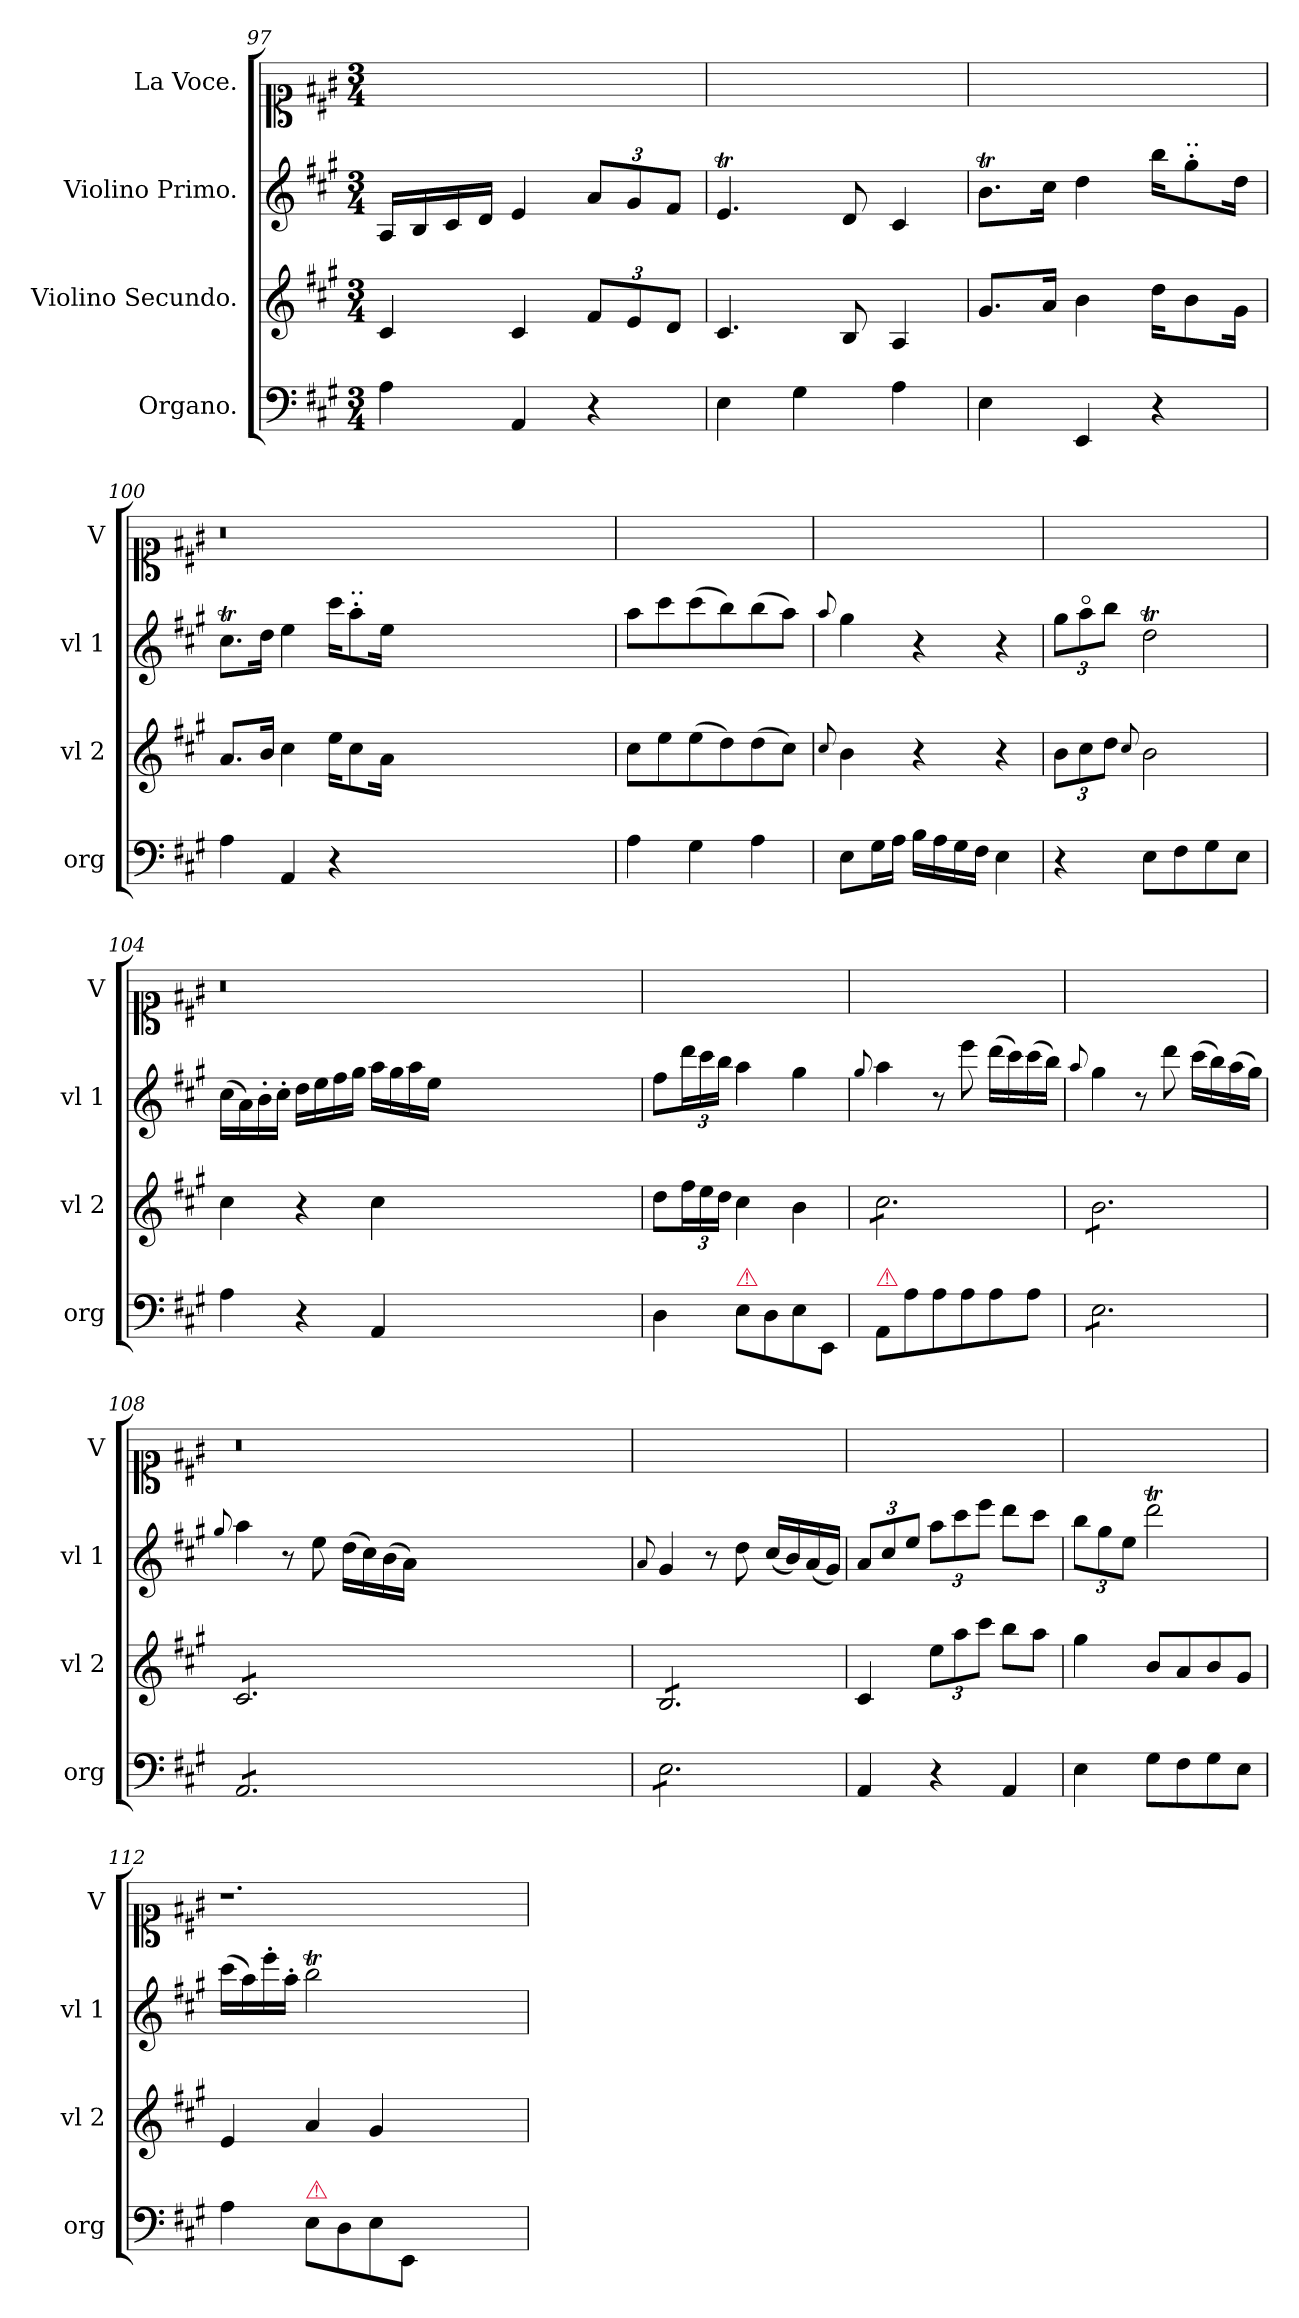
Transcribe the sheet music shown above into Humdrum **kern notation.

**kern	**kern	**kern	**kern
*part4	*part3	*part2	*part1
*staff4	*staff3	*staff2	*staff1
*I"Organo.	*I"Violino Secundo.	*I"Violino Primo.	*I"La Voce.
*I'org	*I'vl 2	*I'vl 1	*I'V
*clefF4	*clefG2	*clefG2	*clefC1
*k[f#c#g#]	*k[f#c#g#]	*k[f#c#g#]	*k[f#c#g#]
*A:	*A:	*A:	*A:
*M3/4	*M3/4	*M3/4	*M3/4
=97	=97	=97	=97
4A\	4c#/	16A/LL	2.ryy
.	.	16B/	.
.	.	16c#/	.
.	.	16d/JJ	.
4AA/	4c#/	4e/	.
4r	12f#/L	12a/L	.
.	12e/	12g#/	.
.	12d/J	12f#/J	.
=98	=98	=98	=98
4E\	4.c#/	4.eT/	2.ryy
4G#\	.	.	.
.	8B/	8d/	.
4A\	4A/	4c#/	.
=99	=99	=99	=99
4E\	8.g#/L	8.bT\L	2.ryy
.	16a/Jk	16cc#\Jk	.
4EE/	4b\	4dd\	.
4r	16dd\KL	16bb\KL	.
!	!	!LO:TX:a:t=..	!
.	8b\	8gg#'\	.
.	16g#\Jk	16dd\Jk	.
=100	=100	=100	=100
4A\	8.a/L	8.cc#t\L	0.r
.	16b/Jk	16dd\Jk	.
4AA/	4cc#\	4ee\	.
4r	16ee\KL	16ccc#\KL	.
!	!	!LO:TX:a:t=..	!
.	8cc#\	8aa'\	.
.	16a\Jk	16ee\Jk	.
0ryy	0ryy	0ryy	.
4ryy	4ryy	4ryy	.
=101	=101	=101	=101
4A\	8cc#\L	8aa\L	2.ryy
.	8ee\	8ccc#\	.
4G#\	(8ee\	(8ccc#\	.
.	8dd\)	8bb\)	.
4A\	(8dd\	(8bb\	.
.	8cc#\J)	8aa\J)	.
=102	=102	=102	=102
.	8qqcc#/	8qqaa/	.
8E\L	4b\	4gg#\	2.ryy
16G#\L	.	.	.
16A\JJ	.	.	.
16B\LL	4r	4r	.
16A\	.	.	.
16G#\	.	.	.
16F#\JJ	.	.	.
4E\	4r	4r	.
=103	=103	=103	=103
4r	12b\L	12gg#\L	2.ryy
.	12cc#\	12aao\	.
.	12dd\J	12bb\J	.
.	8qqcc#/	.	.
8E\L	2b\	2ddT\	.
8F#\	.	.	.
8G#\	.	.	.
8E\J	.	.	.
=104	=104	=104	=104
4A\	4cc#\	(16cc#\LL	0.r
.	.	16a\)	.
.	.	16b'\	.
.	.	16cc#'\JJ	.
4r	4r	16dd\LL	.
.	.	16ee\	.
.	.	16ff#\	.
.	.	16gg#\JJ	.
4AA/	4cc#\	16aa\LL	.
.	.	16gg#\	.
.	.	16aa\	.
.	.	16ee\JJ	.
0ryy	0ryy	0ryy	.
4ryy	4ryy	4ryy	.
=105	=105	=105	=105
4D\	8dd\L	8ff#\L	2.ryy
*	*	*Xbrackettup	*
.	24ff#\L	24ddd\L	.
.	24ee\	24ccc#\	.
.	24dd\JJ	24bb\JJ	.
!LO:TX:a:color=crimson:t=⚠	!	!	!
8E\L	4cc#\	4aa\	.
8D\	.	.	.
8E\	4b\	4gg#\	.
8EE/J	.	.	.
=106	=106	=106	=106
.	.	8qqgg#/	.
!LO:TX:a:color=crimson:t=⚠	!	!	!
*	*tremolo	*	*
8AA/L	8cc#\L	4aa\	2.ryy
8A\	8cc#\	.	.
8A\	8cc#\	8r	.
8A\	8cc#\	8eee\	.
8A\	8cc#\	(16ddd\LL	.
.	.	16ccc#\)	.
8A\J	8cc#\J	(16ccc#\	.
.	.	16bb\JJ)	.
=107	=107	=107	=107
.	.	8qqaa/	.
*tremolo	*	*	*
8E\L	8b\L	4gg#\	2.ryy
8E\	8b\	.	.
8E\	8b\	8r	.
8E\	8b\	8ddd\	.
8E\	8b\	(16ccc#\LL	.
.	.	16bb\)	.
8E\J	8b\J	(16aa\	.
.	.	16gg#\JJ)	.
=108	=108	=108	=108
.	.	8qqgg#/	.
8AA/L	8c#/L	4aa\	0.r
8AA/	8c#/	.	.
8AA/	8c#/	8r	.
8AA/	8c#/	8ee\	.
8AA/	8c#/	(16dd\LL	.
.	.	16cc#\)	.
8AA/J	8c#/J	(16b\	.
.	.	16a\JJ)	.
0ryy	0ryy	0ryy	.
4ryy	4ryy	4ryy	.
=109	=109	=109	=109
.	.	8qqa/	.
8E\L	8B/L	4g#/	2.ryy
8E\	8B/	.	.
8E\	8B/	8r	.
8E\	8B/	8dd\	.
8E\	8B/	(16cc#/LL	.
.	.	16b/)	.
8E\J	8B/J	(16a/	.
*	*Xtremolo	*	*
*Xtremolo	*	*	*
.	.	16g#/JJ)	.
=110	=110	=110	=110
4AA/	4c#/	12a/L	2.ryy
.	.	12cc#/	.
.	.	12ee/J	.
4r	12ee\L	12aa\L	.
.	12aa\	12ccc#\	.
.	12ccc#\J	12eee\J	.
4AA/	8bb\L	8ddd\L	.
.	8aa\J	8ccc#\J	.
=111	=111	=111	=111
4E\	4gg#\	12bb\L	2.ryy
.	.	12gg#\	.
.	.	12ee\J	.
8G#\L	8b/L	2dddT\	.
8F#\	8a/	.	.
8G#\	8b/	.	.
8E\J	8g#/J	.	.
=112	=112	=112	=112
4A\	4e/	(16ccc#\LL	1.r
.	.	16aa\)	.
.	.	16eee'\	.
.	.	16aa'\JJ	.
!LO:TX:a:color=crimson:t=⚠	!	!	!
8E\L	4a/	2bbT\	.
8D\	.	.	.
8E\	4g#/	.	.
8EE/J	.	.	.
2.ryy	2.ryy	2.ryy	.
=	=	=	=
*-	*-	*-	*-
